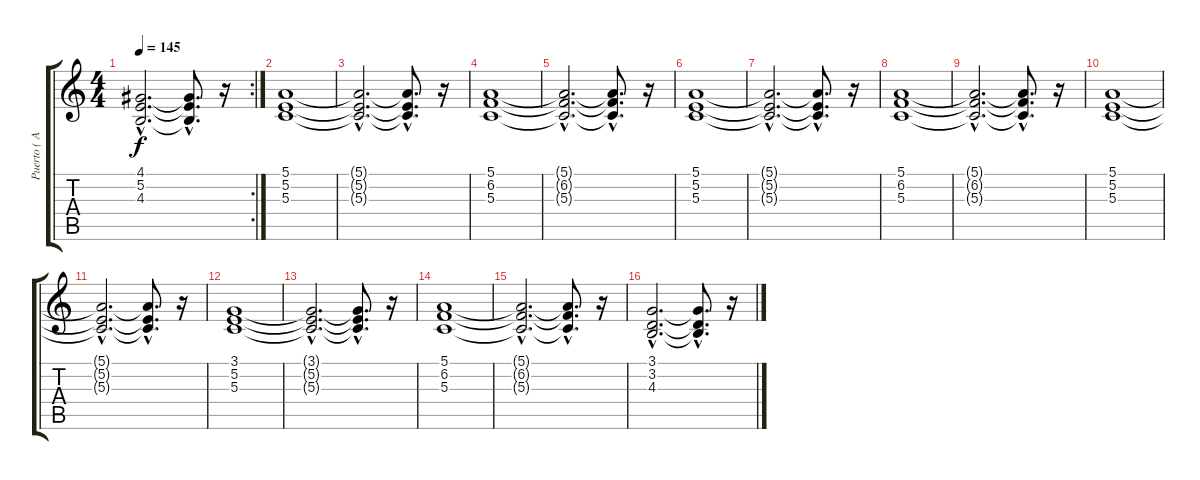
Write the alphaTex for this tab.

\track ("Puerto ( Aoshi )" "Puerto ( A") {instrument stringensemble1}
\staff {score tabs}
\tuning (E4 B3 G3 D3 A2 E2) {hide}
\rc 2
\ts (4 4)
\tempo 145
\clef g2
\ks c
(4.1{hac} 5.2{hac} 4.3{hac}).2{d dy f} (4.1{hac t} 5.2{hac t} 4.3{hac t}).8{d} r.16 |
(5.1 5.2 5.3).1{instrument stringensemble2} |
(5.1{hac t} 5.2{hac t} 5.3{hac t}).2{d} (5.1{hac t} 5.2{hac t} 5.3{hac t}).8{d} r.16 |
(5.1 6.2 5.3).1 |
(5.1{hac t} 6.2{hac t} 5.3{hac t}).2{d} (5.1{hac t} 6.2{hac t} 5.3{hac t}).8{d} r.16 |
(5.1 5.2 5.3).1{instrument stringensemble2} |
(5.1{hac t} 5.2{hac t} 5.3{hac t}).2{d} (5.1{hac t} 5.2{hac t} 5.3{hac t}).8{d} r.16 |
(5.1 6.2 5.3).1 |
(5.1{hac t} 6.2{hac t} 5.3{hac t}).2{d} (5.1{hac t} 6.2{hac t} 5.3{hac t}).8{d} r.16 |
(5.1 5.2 5.3).1{instrument stringensemble2} |
(5.1{hac t} 5.2{hac t} 5.3{hac t}).2{d} (5.1{hac t} 5.2{hac t} 5.3{hac t}).8{d} r.16 |
(3.1 5.2 5.3).1 |
(3.1{hac t} 5.2{hac t} 5.3{hac t}).2{d} (3.1{hac t} 5.2{hac t} 5.3{hac t}).8{d} r.16 |
(5.1 6.2 5.3).1 |
(5.1{hac t} 6.2{hac t} 5.3{hac t}).2{d} (5.1{hac t} 6.2{hac t} 5.3{hac t}).8{d} r.16 |
(3.1{hac} 3.2{hac} 4.3{hac}).2{d} (3.1{hac t} 3.2{hac t} 4.3{hac t}).8{d} r.16
